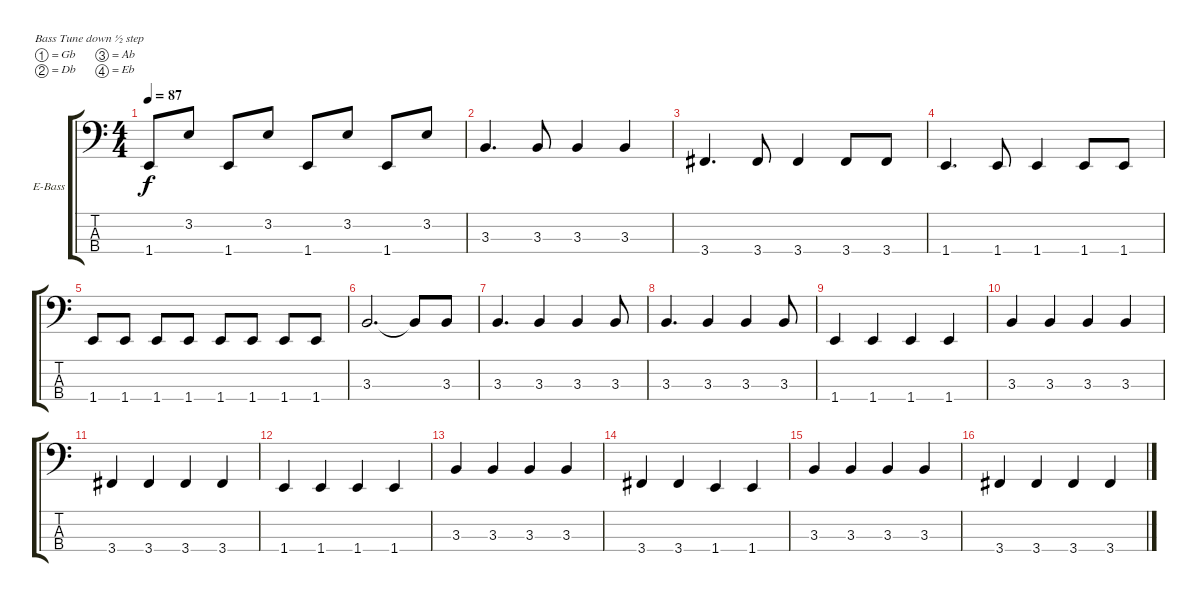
\bracketExtendMode groupsimilarinstruments
\firstSystemTrackNameOrientation horizontal
\otherSystemsTrackNameOrientation horizontal
\track ("Duff (Bass)" "E-Bass") {instrument electricbasspick}
\staff {score tabs}
\tuning (Gb2 Db2 Ab1 Eb1)
\ts (4 4)
\tempo 87
\clef f4
\ks c
1.4.8{dy f} 3.2.8 1.4.8 3.2.8 1.4.8 3.2.8 1.4.8 3.2.8 |
3.3.4{d} 3.3.8 3.3.4 3.3.4 |
3.4.4{d} 3.4.8 3.4.4 3.4.8 3.4.8 |
1.4.4{d} 1.4.8 1.4.4 1.4.8 1.4.8 |
1.4.8 1.4.8 1.4.8 1.4.8 1.4.8 1.4.8 1.4.8 1.4.8 |
3.3.2{d} 3.3{t}.8 3.3.8 |
3.3.4{d} 3.3.4 3.3.4 3.3.8 |
3.3.4{d} 3.3.4 3.3.4 3.3.8 |
1.4.4 1.4.4 1.4.4 1.4.4 |
3.3.4 3.3.4 3.3.4 3.3.4 |
3.4.4 3.4.4 3.4.4 3.4.4 |
1.4.4 1.4.4 1.4.4 1.4.4 |
3.3.4 3.3.4 3.3.4 3.3.4 |
3.4.4 3.4.4 1.4.4 1.4.4 |
3.3.4 3.3.4 3.3.4 3.3.4 |
3.4.4 3.4.4 3.4.4 3.4.4
